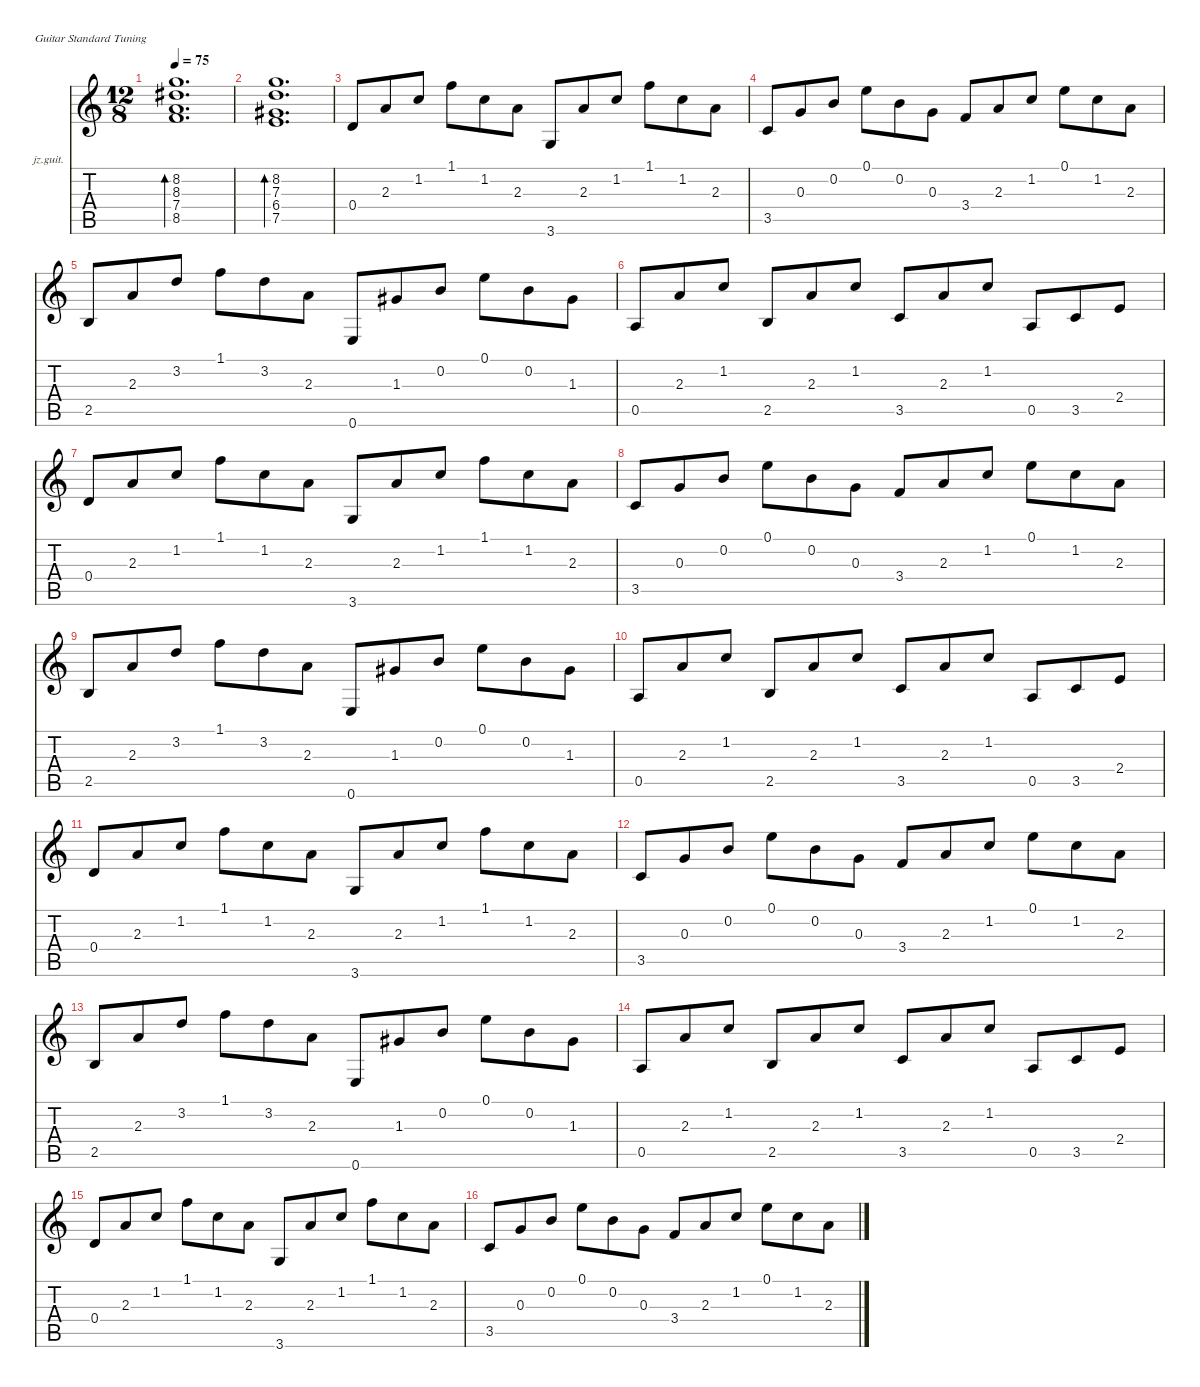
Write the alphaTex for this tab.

\defaultSystemsLayout 4
\hideDynamics
\bracketExtendMode nobrackets
\firstSystemTrackNameOrientation horizontal
\otherSystemsTrackNameOrientation horizontal
\track ("Guitar 2" "jz.guit.") {instrument electricguitarjazz}
\staff {score tabs}
\tuning (E4 B3 G3 D3 A2 E2)
\ts (12 8)
\tempo 75
\clef g2
\ks c
(8.2 8.3{acc #} 7.4 8.5).1{d bd 120 dy f beam Down} |
(8.2 7.3 6.4{acc #} 7.5).1{d bd 120 beam Down} |
0.4.8{beam Up} 2.3.8{beam Up} 1.2.8{beam Up} 1.1.8{beam Down} 1.2.8{beam Down} 2.3.8{beam Down} 3.6.8{beam Up} 2.3.8{beam Up} 1.2.8{beam Up} 1.1.8{beam Down} 1.2.8{beam Down} 2.3.8{beam Down} |
3.5.8{beam Up} 0.3.8{beam Up} 0.2.8{beam Up} 0.1.8{beam Down} 0.2.8{beam Down} 0.3.8{beam Down} 3.4.8{beam Up} 2.3.8{beam Up} 1.2.8{beam Up} 0.1.8{beam Down} 1.2.8{beam Down} 2.3.8{beam Down} |
2.5.8{beam Up} 2.3.8{beam Up} 3.2.8{beam Up} 1.1.8{beam Down} 3.2.8{beam Down} 2.3.8{beam Down} 0.6.8{beam Up} 1.3{acc #}.8{beam Up} 0.2.8{beam Up} 0.1.8{beam Down} 0.2.8{beam Down} 1.3{acc #}.8{beam Down} |
0.5.8{beam Up} 2.3.8{beam Up} 1.2.8{beam Up} 2.5.8{beam Up} 2.3.8{beam Up} 1.2.8{beam Up} 3.5.8{beam Up} 2.3.8{beam Up} 1.2.8{beam Up} 0.5.8{beam Up} 3.5.8{beam Up} 2.4.8{beam Up} |
0.4.8{beam Up} 2.3.8{beam Up} 1.2.8{beam Up} 1.1.8{beam Down} 1.2.8{beam Down} 2.3.8{beam Down} 3.6.8{beam Up} 2.3.8{beam Up} 1.2.8{beam Up} 1.1.8{beam Down} 1.2.8{beam Down} 2.3.8{beam Down} |
3.5.8{beam Up} 0.3.8{beam Up} 0.2.8{beam Up} 0.1.8{beam Down} 0.2.8{beam Down} 0.3.8{beam Down} 3.4.8{beam Up} 2.3.8{beam Up} 1.2.8{beam Up} 0.1.8{beam Down} 1.2.8{beam Down} 2.3.8{beam Down} |
2.5.8{beam Up} 2.3.8{beam Up} 3.2.8{beam Up} 1.1.8{beam Down} 3.2.8{beam Down} 2.3.8{beam Down} 0.6.8{beam Up} 1.3{acc #}.8{beam Up} 0.2.8{beam Up} 0.1.8{beam Down} 0.2.8{beam Down} 1.3{acc #}.8{beam Down} |
0.5.8{beam Up} 2.3.8{beam Up} 1.2.8{beam Up} 2.5.8{beam Up} 2.3.8{beam Up} 1.2.8{beam Up} 3.5.8{beam Up} 2.3.8{beam Up} 1.2.8{beam Up} 0.5.8{beam Up} 3.5.8{beam Up} 2.4.8{beam Up} |
0.4.8{beam Up} 2.3.8{beam Up} 1.2.8{beam Up} 1.1.8{beam Down} 1.2.8{beam Down} 2.3.8{beam Down} 3.6.8{beam Up} 2.3.8{beam Up} 1.2.8{beam Up} 1.1.8{beam Down} 1.2.8{beam Down} 2.3.8{beam Down} |
3.5.8{beam Up} 0.3.8{beam Up} 0.2.8{beam Up} 0.1.8{beam Down} 0.2.8{beam Down} 0.3.8{beam Down} 3.4.8{beam Up} 2.3.8{beam Up} 1.2.8{beam Up} 0.1.8{beam Down} 1.2.8{beam Down} 2.3.8{beam Down} |
2.5.8{beam Up} 2.3.8{beam Up} 3.2.8{beam Up} 1.1.8{beam Down} 3.2.8{beam Down} 2.3.8{beam Down} 0.6.8{beam Up} 1.3{acc #}.8{beam Up} 0.2.8{beam Up} 0.1.8{beam Down} 0.2.8{beam Down} 1.3{acc #}.8{beam Down} |
0.5.8{beam Up} 2.3.8{beam Up} 1.2.8{beam Up} 2.5.8{beam Up} 2.3.8{beam Up} 1.2.8{beam Up} 3.5.8{beam Up} 2.3.8{beam Up} 1.2.8{beam Up} 0.5.8{beam Up} 3.5.8{beam Up} 2.4.8{beam Up} |
0.4.8{beam Up} 2.3.8{beam Up} 1.2.8{beam Up} 1.1.8{beam Down} 1.2.8{beam Down} 2.3.8{beam Down} 3.6.8{beam Up} 2.3.8{beam Up} 1.2.8{beam Up} 1.1.8{beam Down} 1.2.8{beam Down} 2.3.8{beam Down} |
3.5.8{beam Up} 0.3.8{beam Up} 0.2.8{beam Up} 0.1.8{beam Down} 0.2.8{beam Down} 0.3.8{beam Down} 3.4.8{beam Up} 2.3.8{beam Up} 1.2.8{beam Up} 0.1.8{beam Down} 1.2.8{beam Down} 2.3.8{beam Down}
